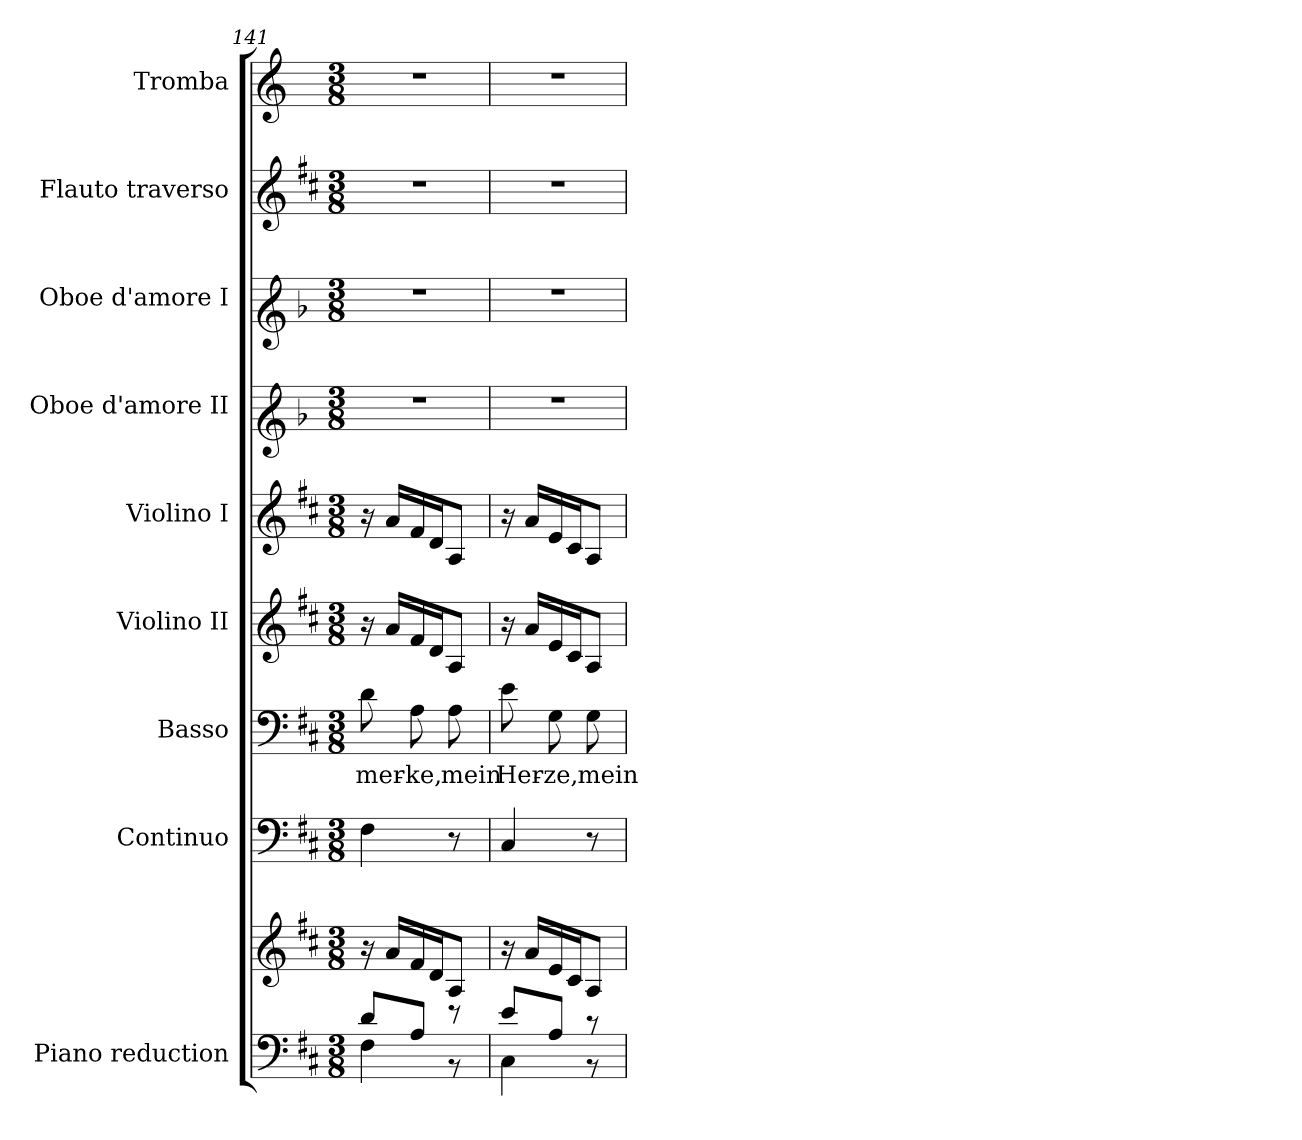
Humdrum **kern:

**kern	**kern	**kern	**kern	**text	**kern	**kern	**kern	**kern	**kern	**kern
*part9	*part9	*part8	*part7	*part7	*part6	*part5	*part4	*part3	*part2	*part1
*staff10	*staff9	*staff8	*staff7	*staff7	*staff6	*staff5	*staff4	*staff3	*staff2	*staff1
*I"Piano reduction	*	*I"Continuo	*I"Basso	*	*I"Violino II	*I"Violino I	*I"Oboe d'amore II	*I"Oboe d'amore I	*I"Flauto traverso	*I"Tromba
*I'Pno	*	*	*	*	*I'Vln	*I'Vln	*	*	*I'Fl	*
*clefF4	*clefG2	*clefF4	*clefF4	*	*clefG2	*clefG2	*clefG1	*clefG1	*clefG2	*clefG2
*	*	*	*	*	*	*	*ITrd2c3	*ITrd2c3	*	*ITrd-1c-2
*k[f#c#]	*k[f#c#]	*k[f#c#]	*k[f#c#]	*	*k[f#c#]	*k[f#c#]	*k[f#c#]	*k[f#c#]	*k[f#c#]	*k[f#c#]
*M3/8	*M3/8	*M3/8	*M3/8	*	*M3/8	*M3/8	*M3/8	*M3/8	*M3/8	*M3/8
=141	=141	=141	=141	=141	=141	=141	=141	=141	=141	=141
*^	*	*	*	*	*	*	*	*	*	*
!	!	!	!	!	!LO:LY:b	!	!	!	!	!	!
8d/L	4F#\	16r	4F#\	8d\	mer-	16r	16r	4.r	4.r	4.r	4.r
.	.	16a/LL	.	.	.	16a/LL	16a/LL	.	.	.	.
!	!	!	!	!	!LO:LY:b	!	!	!	!	!	!
8A/J	.	16f#/	.	8A\	-ke,	16f#/	16f#/	.	.	.	.
.	.	16d/J	.	.	.	16d/J	16d/J	.	.	.	.
!	!	!	!	!	!LO:LY:b	!	!	!	!	!	!
8r	8r	8A/J	8r	8A\	mein	8A/J	8A/J	.	.	.	.
=142	=142	=142	=142	=142	=142	=142	=142	=142	=142	=142	=142
!	!	!	!	!	!LO:LY:b	!	!	!	!	!	!
8e/L	4C#\	16r	4C#/	8e\	Her-	16r	16r	4.r	4.r	4.r	4.r
.	.	16a/LL	.	.	.	16a/LL	16a/LL	.	.	.	.
!	!	!	!	!	!LO:LY:b	!	!	!	!	!	!
8A/J	.	16e/	.	8G\	-ze,	16e/	16e/	.	.	.	.
.	.	16c#/J	.	.	.	16c#/J	16c#/J	.	.	.	.
!	!	!	!	!	!LO:LY:b	!	!	!	!	!	!
8r	8r	8A/J	8r	8G\	mein	8A/J	8A/J	.	.	.	.
*v	*v	*	*	*	*	*	*	*	*	*	*
=	=	=	=	=	=	=	=	=	=	=
*-	*-	*-	*-	*-	*-	*-	*-	*-	*-	*-
